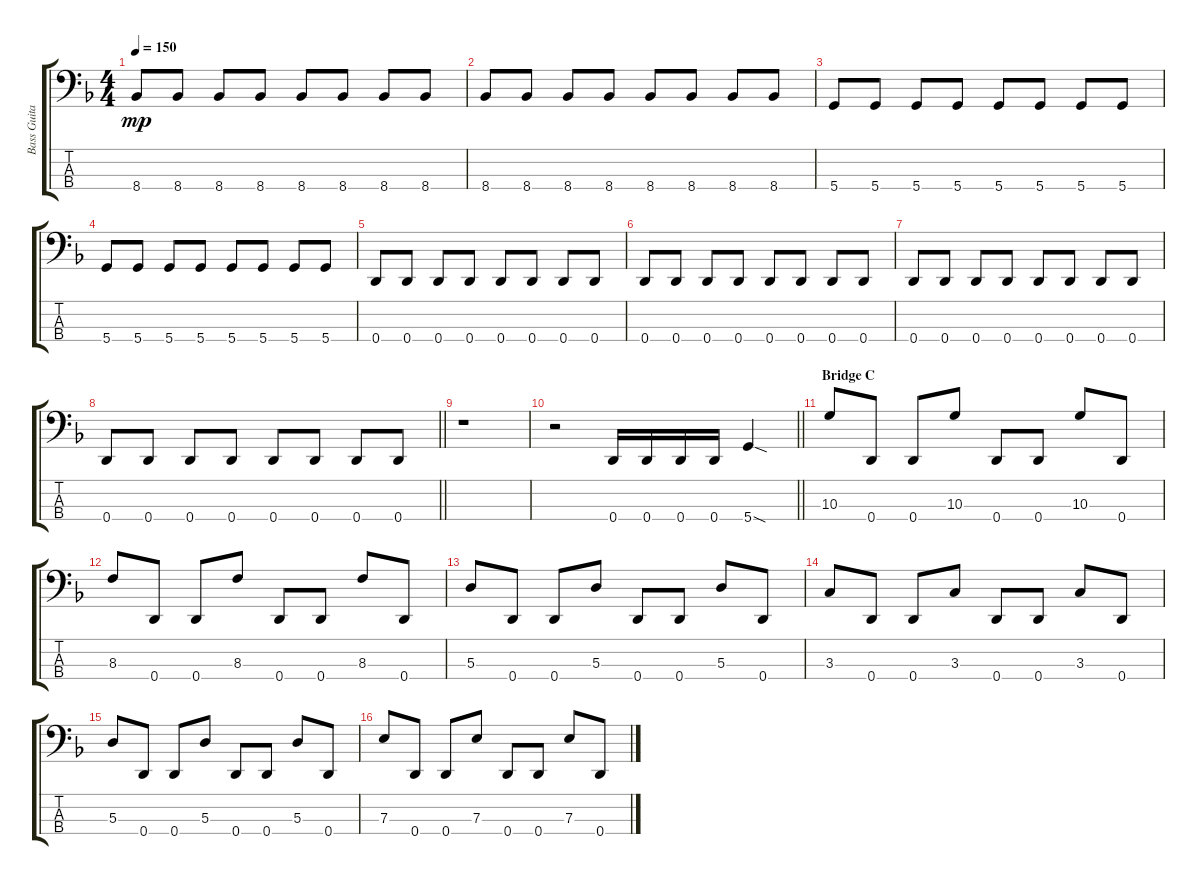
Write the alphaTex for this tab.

\track ("Bass Guitar" "Bass Guita") {instrument electricbassfinger}
\staff {score tabs}
\tuning (G2 D2 A1 D1) {hide}
\ts (4 4)
\tempo 150
\clef f4
\ks f
8.4.8{dy mp} 8.4.8 8.4.8 8.4.8 8.4.8 8.4.8 8.4.8 8.4.8 |
8.4.8 8.4.8 8.4.8 8.4.8 8.4.8 8.4.8 8.4.8 8.4.8 |
5.4.8 5.4.8 5.4.8 5.4.8 5.4.8 5.4.8 5.4.8 5.4.8 |
5.4.8 5.4.8 5.4.8 5.4.8 5.4.8 5.4.8 5.4.8 5.4.8 |
0.4.8 0.4.8 0.4.8 0.4.8 0.4.8 0.4.8 0.4.8 0.4.8 |
0.4.8 0.4.8 0.4.8 0.4.8 0.4.8 0.4.8 0.4.8 0.4.8 |
0.4.8 0.4.8 0.4.8 0.4.8 0.4.8 0.4.8 0.4.8 0.4.8 |
\barLineRight lightlight
0.4.8 0.4.8 0.4.8 0.4.8 0.4.8 0.4.8 0.4.8 0.4.8 |
\section ("" "")
r.1 |
\barLineRight lightlight
r.2 0.4.16 0.4.16 0.4.16 0.4.16 5.4{sod}.4 |
\section ("" "Bridge C")
10.3.8 0.4.8 0.4.8 10.3.8 0.4.8 0.4.8 10.3.8 0.4.8 |
8.3.8 0.4.8 0.4.8 8.3.8 0.4.8 0.4.8 8.3.8 0.4.8 |
5.3.8 0.4.8 0.4.8 5.3.8 0.4.8 0.4.8 5.3.8 0.4.8 |
3.3.8 0.4.8 0.4.8 3.3.8 0.4.8 0.4.8 3.3.8 0.4.8 |
5.3.8 0.4.8 0.4.8 5.3.8 0.4.8 0.4.8 5.3.8 0.4.8 |
7.3.8 0.4.8 0.4.8 7.3.8 0.4.8 0.4.8 7.3.8 0.4.8
